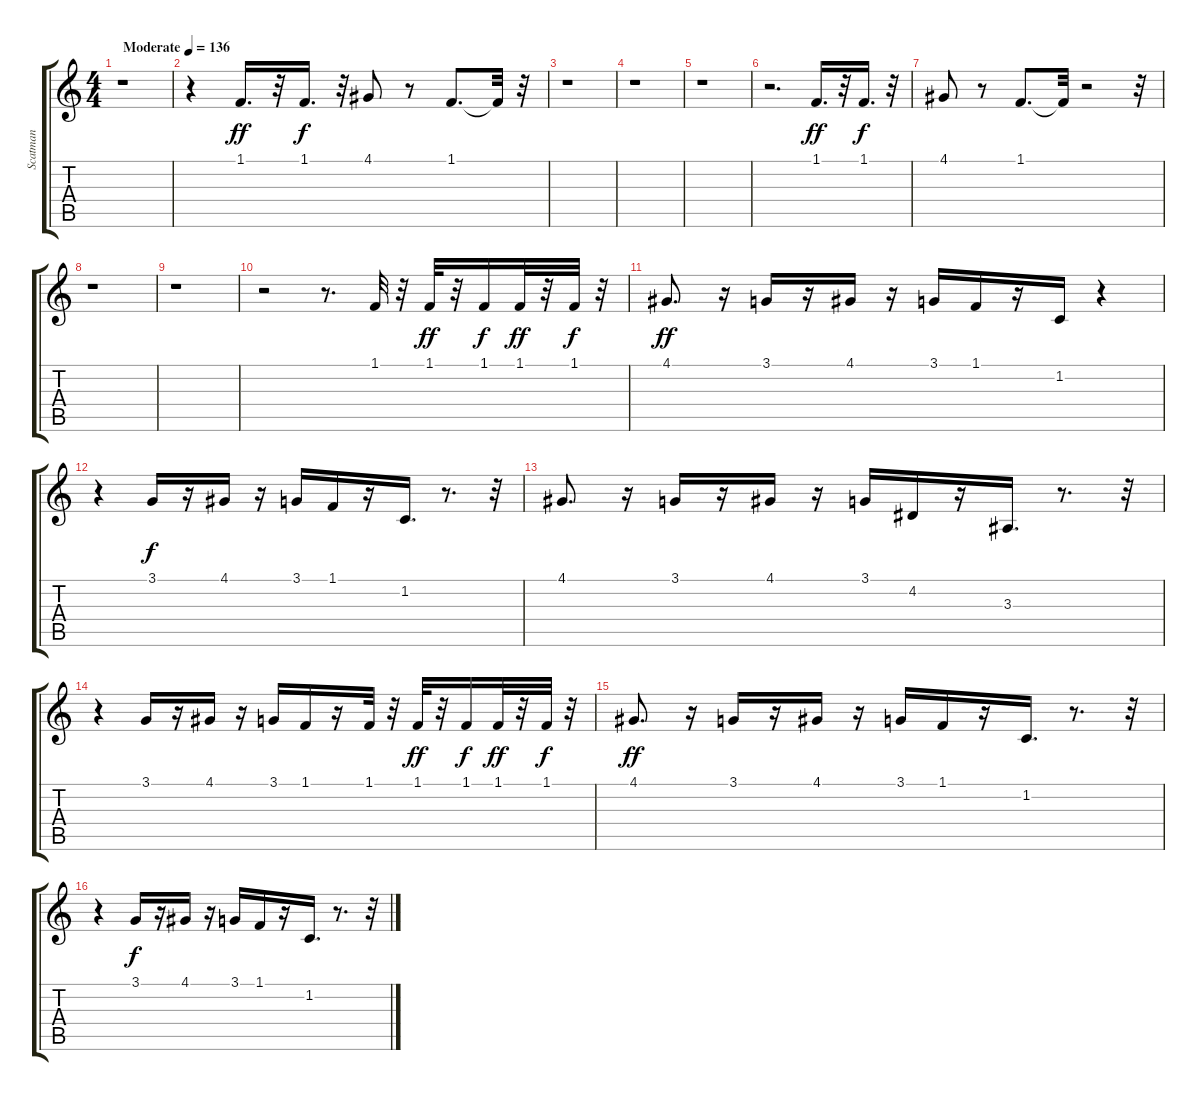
\track ("Scatman" "Scatman") {instrument altosax}
\staff {score tabs}
\tuning (E4 B3 G3 D3 A2 E2) {hide}
\ts (4 4)
\tempo (136 "Moderate")
\clef g2
\ks c
r.1{dy ff instrument altosax} |
r.4 1.1.16{d} r.32 1.1.16{d dy f} r.32 4.1.8 r.8 1.1.8{d} 1.1{t}.32 r.32 |
r.1 |
r.1 |
r.1 |
r.2{d} 1.1.16{d dy ff} r.32 1.1.16{d dy f} r.32 |
4.1.8 r.8 1.1.8{d} 1.1{t}.32 r.2 r.32 |
r.1 |
r.1 |
r.2 r.8{d} 1.1.32 r.32 1.1.32{dy ff} r.32 1.1.16{dy f} 1.1.32{dy ff} r.32 1.1.32{dy f} r.32 |
4.1.8{d dy ff} r.16 3.1.16 r.16 4.1.16 r.16 3.1.16 1.1.16 r.16 1.2.16 r.4 |
r.4 3.1.16{dy f} r.16 4.1.16 r.16 3.1.16 1.1.16 r.16 1.2.16{d} r.8{d} r.32 |
4.1.8{d} r.16 3.1.16 r.16 4.1.16 r.16 3.1.16 4.2.16 r.16 3.3.16{d} r.8{d} r.32 |
r.4 3.1.16 r.16 4.1.16 r.16 3.1.16 1.1.16 r.16 1.1.32 r.32 1.1.32{dy ff} r.32 1.1.16{dy f} 1.1.32{dy ff} r.32 1.1.32{dy f} r.32 |
4.1.8{d dy ff} r.16 3.1.16 r.16 4.1.16 r.16 3.1.16 1.1.16 r.16 1.2.16{d} r.8{d} r.32 |
r.4 3.1.16{dy f} r.16 4.1.16 r.16 3.1.16 1.1.16 r.16 1.2.16{d} r.8{d} r.32
